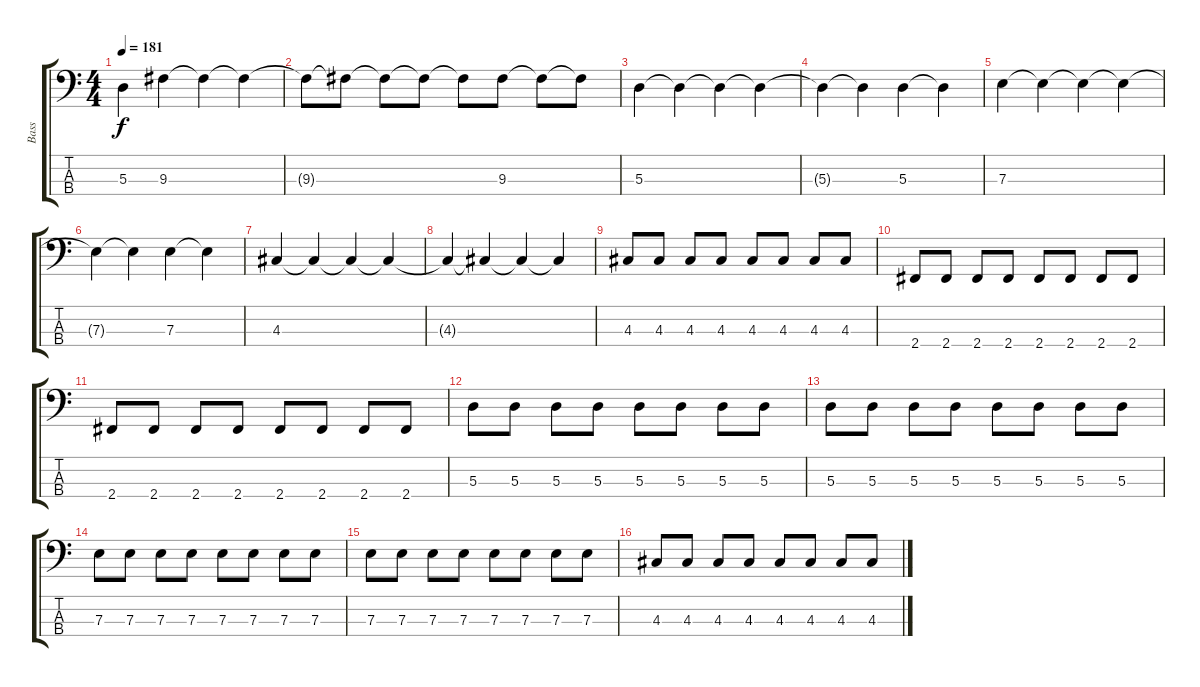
\track ("Bass" "Bass") {instrument electricbassfinger}
\staff {score tabs}
\tuning (G2 D2 A1 E1) {hide}
\ts (4 4)
\tempo 181
\clef f4
\ks c
5.3.4{dy f} 9.3.4 9.3{t}.4 9.3{t}.4 |
9.3{t}.8 9.3{t}.8 9.3{t}.8 9.3{t}.8 9.3{t}.8 9.3.8 9.3{t}.8 9.3{t}.8 |
5.3.4 5.3{t}.4 5.3{t}.4 5.3{t}.4 |
5.3{t}.4 5.3{t}.4 5.3.4 5.3{t}.4 |
7.3.4 7.3{t}.4 7.3{t}.4 7.3{t}.4 |
7.3{t}.4 7.3{t}.4 7.3.4 7.3{t}.4 |
4.3.4 4.3{t}.4 4.3{t}.4 4.3{t}.4 |
4.3{t}.4 4.3{t}.4 4.3{t}.4 4.3{t}.4 |
4.3.8 4.3.8 4.3.8 4.3.8 4.3.8 4.3.8 4.3.8 4.3.8 |
2.4.8 2.4.8 2.4.8 2.4.8 2.4.8 2.4.8 2.4.8 2.4.8 |
2.4.8 2.4.8 2.4.8 2.4.8 2.4.8 2.4.8 2.4.8 2.4.8 |
5.3.8 5.3.8 5.3.8 5.3.8 5.3.8 5.3.8 5.3.8 5.3.8 |
5.3.8 5.3.8 5.3.8 5.3.8 5.3.8 5.3.8 5.3.8 5.3.8 |
7.3.8 7.3.8 7.3.8 7.3.8 7.3.8 7.3.8 7.3.8 7.3.8 |
7.3.8 7.3.8 7.3.8 7.3.8 7.3.8 7.3.8 7.3.8 7.3.8 |
4.3.8 4.3.8 4.3.8 4.3.8 4.3.8 4.3.8 4.3.8 4.3.8
